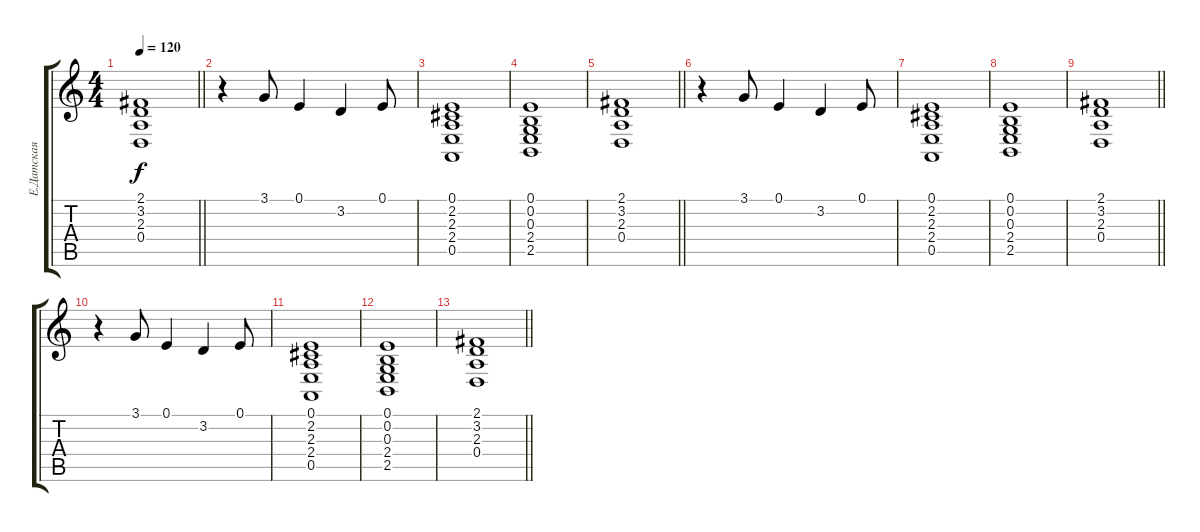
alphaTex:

\track ("Е.Датская" "Е.Датская") {instrument pad8sweep}
\staff {score tabs}
\tuning (E4 B3 G3 D3 A2 E2) {hide}
\ts (4 4)
\tempo 120
\clef g2
\barLineRight lightlight
\ks c
(2.1 3.2 2.3 0.4).1{dy f} |
r.4 3.1.8 0.1.4 3.2.4 0.1.8 |
(0.1 2.2 2.3 2.4 0.5).1 |
(0.1 0.2 0.3 2.4 2.5).1 |
\barLineRight lightlight
(2.1 3.2 2.3 0.4).1 |
r.4 3.1.8 0.1.4 3.2.4 0.1.8 |
(0.1 2.2 2.3 2.4 0.5).1 |
(0.1 0.2 0.3 2.4 2.5).1 |
\barLineRight lightlight
(2.1 3.2 2.3 0.4).1 |
r.4 3.1.8 0.1.4 3.2.4 0.1.8 |
(0.1 2.2 2.3 2.4 0.5).1 |
(0.1 0.2 0.3 2.4 2.5).1 |
\barLineRight lightlight
(2.1 3.2 2.3 0.4).1
